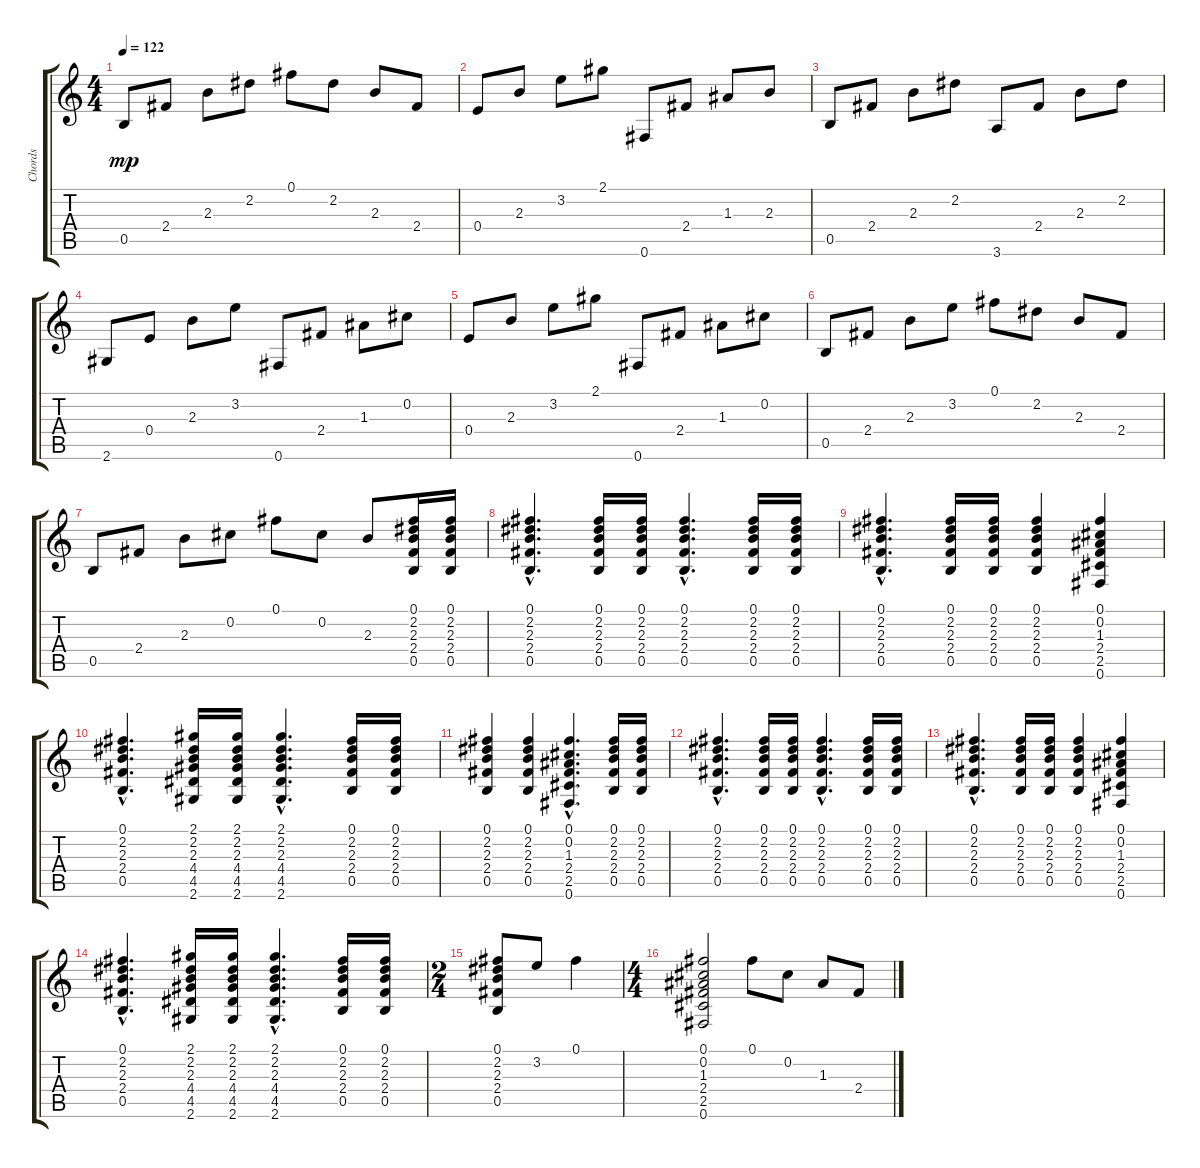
\track ("Chords" "Chords") {instrument acousticguitarsteel}
\staff {score tabs}
\tuning (Gb4 Db4 A3 E3 B2 Gb2) {hide}
\ts (4 4)
\tempo 122
\clef g2
\ks c
0.5.8{dy mp} 2.4.8 2.3.8 2.2.8 0.1.8 2.2.8 2.3.8 2.4.8 |
0.4.8 2.3.8 3.2.8 2.1.8 0.6.8 2.4.8 1.3.8 2.3.8 |
0.5.8 2.4.8 2.3.8 2.2.8 3.6.8 2.4.8 2.3.8 2.2.8 |
2.6.8 0.4.8 2.3.8 3.2.8 0.6.8 2.4.8 1.3.8 0.2.8 |
0.4.8 2.3.8 3.2.8 2.1.8 0.6.8 2.4.8 1.3.8 0.2.8 |
0.5.8 2.4.8 2.3.8 3.2.8 0.1.8 2.2.8 2.3.8 2.4.8 |
0.5.8 2.4.8 2.3.8 0.2.8 0.1.8 0.2.8 2.3.8 (0.1 2.2 2.3 2.4 0.5).16 (0.1 2.2 2.3 2.4 0.5).16 |
(0.1{hac} 2.2{hac} 2.3{hac} 2.4{hac} 0.5{hac}).4{d} (0.1 2.2 2.3 2.4 0.5).16 (0.1 2.2 2.3 2.4 0.5).16 (0.1{hac} 2.2{hac} 2.3{hac} 2.4{hac} 0.5{hac}).4{d} (0.1 2.2 2.3 2.4 0.5).16 (0.1 2.2 2.3 2.4 0.5).16 |
(0.1{hac} 2.2{hac} 2.3{hac} 2.4{hac} 0.5{hac}).4{d} (0.1 2.2 2.3 2.4 0.5).16 (0.1 2.2 2.3 2.4 0.5).16 (0.1 2.2 2.3 2.4 0.5).4 (0.1 0.2 1.3 2.4 2.5 0.6).4 |
(0.1{hac} 2.2{hac} 2.3{hac} 2.4{hac} 0.5{hac}).4{d} (2.1 2.2 2.3 4.4 4.5 2.6).16 (2.1 2.2 2.3 4.4 4.5 2.6).16 (2.1{hac} 2.2{hac} 2.3{hac} 4.4{hac} 4.5{hac} 2.6{hac}).4{d} (0.1 2.2 2.3 2.4 0.5).16 (0.1 2.2 2.3 2.4 0.5).16 |
(0.1 2.2 2.3 2.4 0.5).4 (0.1 2.2 2.3 2.4 0.5).4 (0.1{hac} 0.2{hac} 1.3{hac} 2.4{hac} 2.5{hac} 0.6{hac}).4{d} (0.1 2.2 2.3 2.4 0.5).16 (0.1 2.2 2.3 2.4 0.5).16 |
(0.1{hac} 2.2{hac} 2.3{hac} 2.4{hac} 0.5{hac}).4{d} (0.1 2.2 2.3 2.4 0.5).16 (0.1 2.2 2.3 2.4 0.5).16 (0.1{hac} 2.2{hac} 2.3{hac} 2.4{hac} 0.5{hac}).4{d} (0.1 2.2 2.3 2.4 0.5).16 (0.1 2.2 2.3 2.4 0.5).16 |
(0.1{hac} 2.2{hac} 2.3{hac} 2.4{hac} 0.5{hac}).4{d} (0.1 2.2 2.3 2.4 0.5).16 (0.1 2.2 2.3 2.4 0.5).16 (0.1 2.2 2.3 2.4 0.5).4 (0.1 0.2 1.3 2.4 2.5 0.6).4 |
(0.1{hac} 2.2{hac} 2.3{hac} 2.4{hac} 0.5{hac}).4{d} (2.1 2.2 2.3 4.4 4.5 2.6).16 (2.1 2.2 2.3 4.4 4.5 2.6).16 (2.1{hac} 2.2{hac} 2.3{hac} 4.4{hac} 4.5{hac} 2.6{hac}).4{d} (0.1 2.2 2.3 2.4 0.5).16 (0.1 2.2 2.3 2.4 0.5).16 |
\ts (2 4)
(0.1 2.2 2.3 2.4 0.5).8 3.2.8 0.1.4 |
\ts (4 4)
(0.1 0.2 1.3 2.4 2.5 0.6).2 0.1.8 0.2.8 1.3.8 2.4.8
